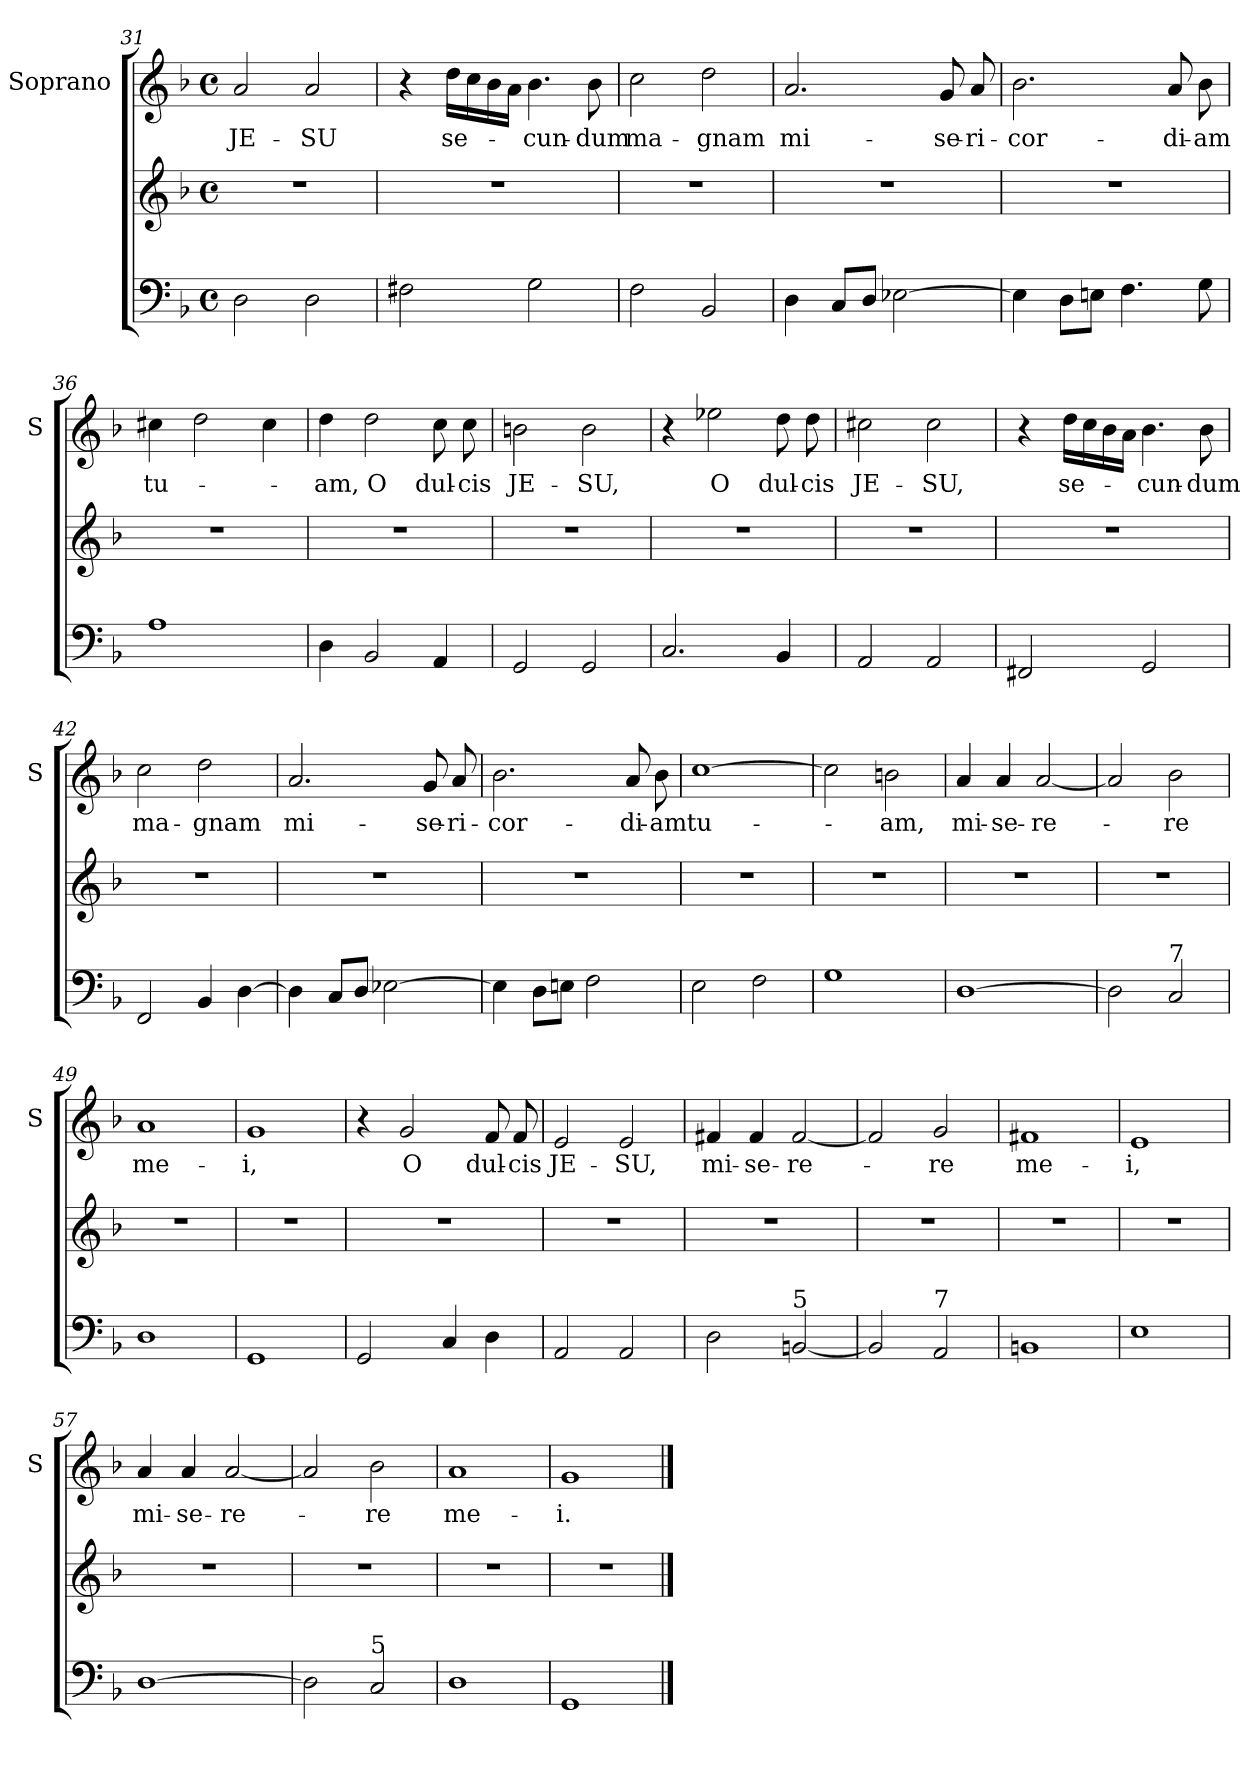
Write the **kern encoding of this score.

**kern	**kern	**kern	**text
*part2	*part2	*part1	*part1
*staff3	*staff2	*staff1	*staff1
*	*	*I"Soprano	*
*	*	*I'S	*
*clefF4	*clefG2	*clefG2	*
*k[b-]	*k[b-]	*k[b-]	*
*F:	*F:	*F:	*
*M4/4	*M4/4	*M4/4	*
*met(c)	*met(c)	*met(c)	*
=31	=31	=31	=31
!	!	!	!LO:LY:b
2D\	1r	2a/	JE-
!	!	!	!LO:LY:b
2D\	.	2a/	-SU
=32	=32	=32	=32
2F#X\	1r	4r	.
!	!	!	!LO:LY:b
.	.	16dd\LL	se-
.	.	16cc\	.
.	.	16b-\	.
.	.	16a\JJ	.
!	!	!	!LO:LY:b
2G\	.	4.b-\	-cun-
!	!	!	!LO:LY:b
.	.	8b-\	-dum
=33	=33	=33	=33
!	!	!	!LO:LY:b
2F\	1r	2cc\	ma-
!	!	!	!LO:LY:b
2BB-/	.	2dd\	-gnam
=34	=34	=34	=34
!	!	!	!LO:LY:b
4D\	1r	2.a/	mi-
8C/L	.	.	.
8D/J	.	.	.
[2E-X\	.	.	.
!	!	!	!LO:LY:b
.	.	8g/	-se-
!	!	!	!LO:LY:b
.	.	8a/	-ri-
!!LO:LB:g=z
=35	=35	=35	=35
!	!	!	!LO:LY:b
4E-\]	1r	2.b-\	-cor-
8D\L	.	.	.
8En\J	.	.	.
4.F\	.	.	.
!	!	!	!LO:LY:b
.	.	8a/	-di-
!	!	!	!LO:LY:b
8G\	.	8b-\	-am
=36	=36	=36	=36
!	!	!	!LO:LY:b
1A	1r	4cc#X\	tu-
.	.	2dd\	.
.	.	4cc#\	.
=37	=37	=37	=37
!	!	!	!LO:LY:b
4D\	1r	4dd\	-am,
!	!	!	!LO:LY:b
2BB-/	.	2dd\	O
!	!	!	!LO:LY:b
4AA/	.	8cc\	dul-
!	!	!	!LO:LY:b
.	.	8cc\	-cis
=38	=38	=38	=38
!	!	!	!LO:LY:b
2GG/	1r	2bn\	JE-
!	!	!	!LO:LY:b
2GG/	.	2b\	-SU,
=39	=39	=39	=39
2.C/	1r	4r	.
!	!	!	!LO:LY:b
.	.	2ee-X\	O
!	!	!	!LO:LY:b
4BB-/	.	8dd\	dul-
!	!	!	!LO:LY:b
.	.	8dd\	-cis
=40	=40	=40	=40
!	!	!	!LO:LY:b
2AA/	1r	2cc#X\	JE-
!	!	!	!LO:LY:b
2AA/	.	2cc#\	-SU,
!!LO:PB:g=z
=41	=41	=41	=41
2FF#X/	1r	4r	.
!	!	!	!LO:LY:b
.	.	16dd\LL	se-
.	.	16cc\	.
.	.	16b-\	.
.	.	16a\JJ	.
!	!	!	!LO:LY:b
2GG/	.	4.b-\	-cun-
!	!	!	!LO:LY:b
.	.	8b-\	-dum
=42	=42	=42	=42
!	!	!	!LO:LY:b
2FF/	1r	2cc\	ma-
!	!	!	!LO:LY:b
4BB-/	.	2dd\	-gnam
[4D\	.	.	.
=43	=43	=43	=43
!	!	!	!LO:LY:b
4D\]	1r	2.a/	mi-
8C/L	.	.	.
8D/J	.	.	.
[2E-X\	.	.	.
!	!	!	!LO:LY:b
.	.	8g/	-se-
!	!	!	!LO:LY:b
.	.	8a/	-ri-
=44	=44	=44	=44
!	!	!	!LO:LY:b
4E-\]	1r	2.b-\	-cor-
8D\L	.	.	.
8En\J	.	.	.
2F\	.	.	.
!	!	!	!LO:LY:b
.	.	8a/	-di-
!	!	!	!LO:LY:b
.	.	8b-\	-am
=45	=45	=45	=45
!	!	!	!LO:LY:b
2E\	1r	[1cc	tu-
2F\	.	.	.
!!LO:LB:g=z
=46	=46	=46	=46
1G	1r	2cc\]	.
!	!	!	!LO:LY:b
.	.	2bn\	-am,
=47	=47	=47	=47
!	!	!	!LO:LY:b
[1D	1r	4a/	mi-
!	!	!	!LO:LY:b
.	.	4a/	-se-
!	!	!	!LO:LY:b
.	.	[2a/	-re-
=48	=48	=48	=48
2D\]	1r	2a/]	.
!LO:TX:a:t=7	!	!	!
!	!	!	!LO:LY:b
2C/	.	2b-\	-re
=49	=49	=49	=49
!	!	!	!LO:LY:b
1D	1r	1a	me-
=50	=50	=50	=50
!	!	!	!LO:LY:b
1GG	1r	1g	-i,
!!LO:LB:g=z
=51	=51	=51	=51
2GG/	1r	4r	.
!	!	!	!LO:LY:b
.	.	2g/	O
4C/	.	.	.
!	!	!	!LO:LY:b
4D\	.	8f/	dul-
!	!	!	!LO:LY:b
.	.	8f/	-cis
=52	=52	=52	=52
!	!	!	!LO:LY:b
2AA/	1r	2e/	JE-
!	!	!	!LO:LY:b
2AA/	.	2e/	-SU,
=53	=53	=53	=53
!	!	!	!LO:LY:b
2D\	1r	4f#X/	mi-
!	!	!	!LO:LY:b
.	.	4f#/	-se-
!LO:TX:a:t=5	!	!	!
!	!	!	!LO:LY:b
[2BBn/	.	[2f#/	-re-
=54	=54	=54	=54
2BB/]	1r	2f#/]	.
!LO:TX:a:t=7	!	!	!
!	!	!	!LO:LY:b
2AA/	.	2g/	-re
=55	=55	=55	=55
!	!	!	!LO:LY:b
1BBn	1r	1f#X	me-
!!LO:LB:g=z
=56	=56	=56	=56
!	!	!	!LO:LY:b
1E	1r	1e	-i,
=57	=57	=57	=57
!	!	!	!LO:LY:b
[1D	1r	4a/	mi-
!	!	!	!LO:LY:b
.	.	4a/	-se-
!	!	!	!LO:LY:b
.	.	[2a/	-re-
=58	=58	=58	=58
2D\]	1r	2a/]	.
!LO:TX:a:t=5	!	!	!
!	!	!	!LO:LY:b
2C/	.	2b-\	-re
=59	=59	=59	=59
!	!	!	!LO:LY:b
1D	1r	1a	me-
=60	=60	=60	=60
!	!	!	!LO:LY:b
1GG	1r	1g	-i.
==	==	==	==
*-	*-	*-	*-
